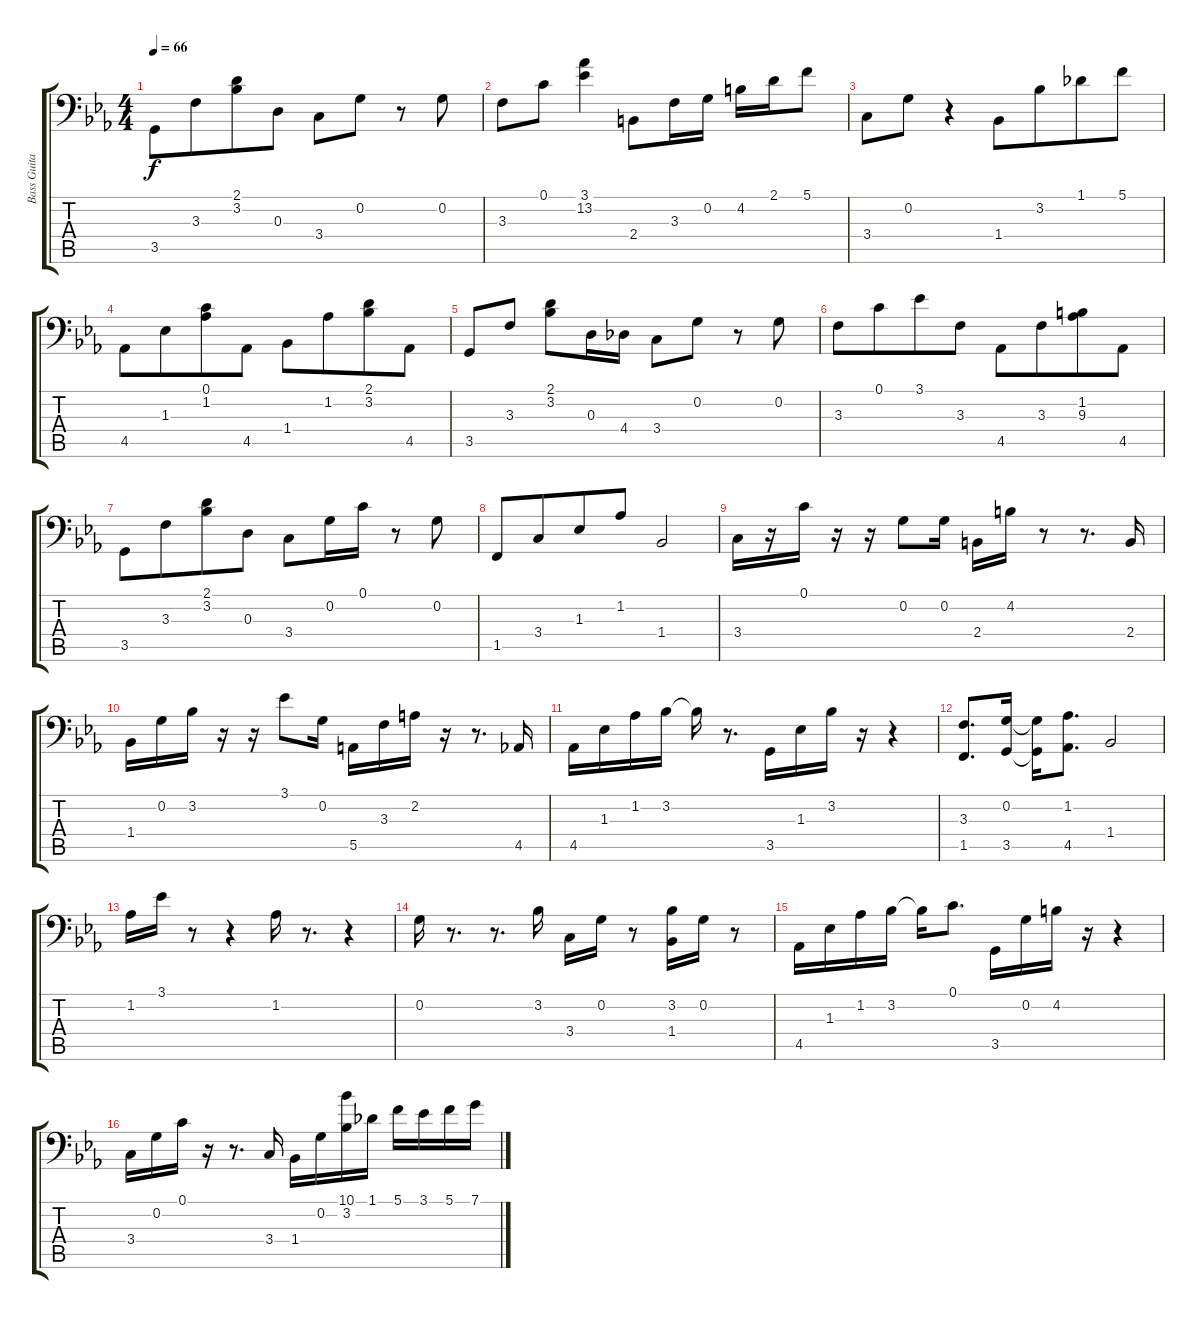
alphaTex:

\track ("Bass Guitar (L.H. Piano)" "Bass Guita") {instrument electricbassfinger}
\staff {score tabs}
\tuning (C3 G2 D2 A1 E1 B0) {hide}
\ts (4 4)
\tempo 66
\clef f4
\ks eb
3.5.8{dy f} 3.3.8{beam merge} (2.1 3.2).8 0.3.8 3.4.8 0.2.8 r.8 0.2.8 |
3.3.8 0.1.8 (3.1 13.2).4 2.4.8 3.3.16 0.2.16 4.2.16 2.1.16 5.1.8 |
3.4.8 0.2.8 r.4 1.4.8 3.2.8{beam merge} 1.1.8 5.1.8 |
4.5.8 1.3.8{beam merge} (0.1 1.2).8 4.5.8 1.4.8 1.2.8{beam merge} (2.1 3.2).8 4.5.8 |
3.5.8 3.3.8 (2.1 3.2).8 0.3.16 4.4.16 3.4.8 0.2.8 r.8 0.2.8 |
3.3.8 0.1.8{beam merge} 3.1.8 3.3.8 4.5.8 3.3.8{beam merge} (1.2 9.3).8 4.5.8 |
3.5.8 3.3.8{beam merge} (2.1 3.2).8 0.3.8 3.4.8 0.2.16 0.1.16 r.8 0.2.8 |
1.5.8{beam Up} 3.4.8{beam Up beam merge} 1.3.8{beam Up} 1.2.8{beam Up} 1.4.2 |
3.4.16 r.16 0.1.16 r.16 r.16 0.2.8 0.2.16 2.4.16 4.2.16 r.8 r.8{d} 2.4.16 |
1.4.16 0.2.16 3.2.16 r.16 r.16 3.1.8 0.2.16 5.5.16 3.3.16 2.2.16 r.16 r.8{d} 4.5.16 |
4.5.16 1.3.16 1.2.16 3.2.16 3.2{t}.16 r.8{d} 3.5.16 1.3.16 3.2.16 r.16 r.4 |
(3.3 1.5).8{d} (0.2 3.5).16 (0.2{t} 3.5{t}).16 (1.2 4.5).8{d} 1.4.2 |
1.2.16 3.1.16 r.8 r.4 1.2.16 r.8{d} r.4 |
0.2.16 r.8{d} r.8{d} 3.2.16 3.4.16 0.2.16 r.8 (3.2 1.4).16 0.2.16 r.8 |
4.5.16 1.3.16 1.2.16 3.2.16 3.2{t}.16 0.1.8{d} 3.5.16 0.2.16 4.2.16 r.16 r.4 |
3.4.16 0.2.16 0.1.16 r.16 r.8{d} 3.4.16 1.4.16 0.2.16 (10.1 3.2).16 1.1.16 5.1.16 3.1.16 5.1.16 7.1.16
